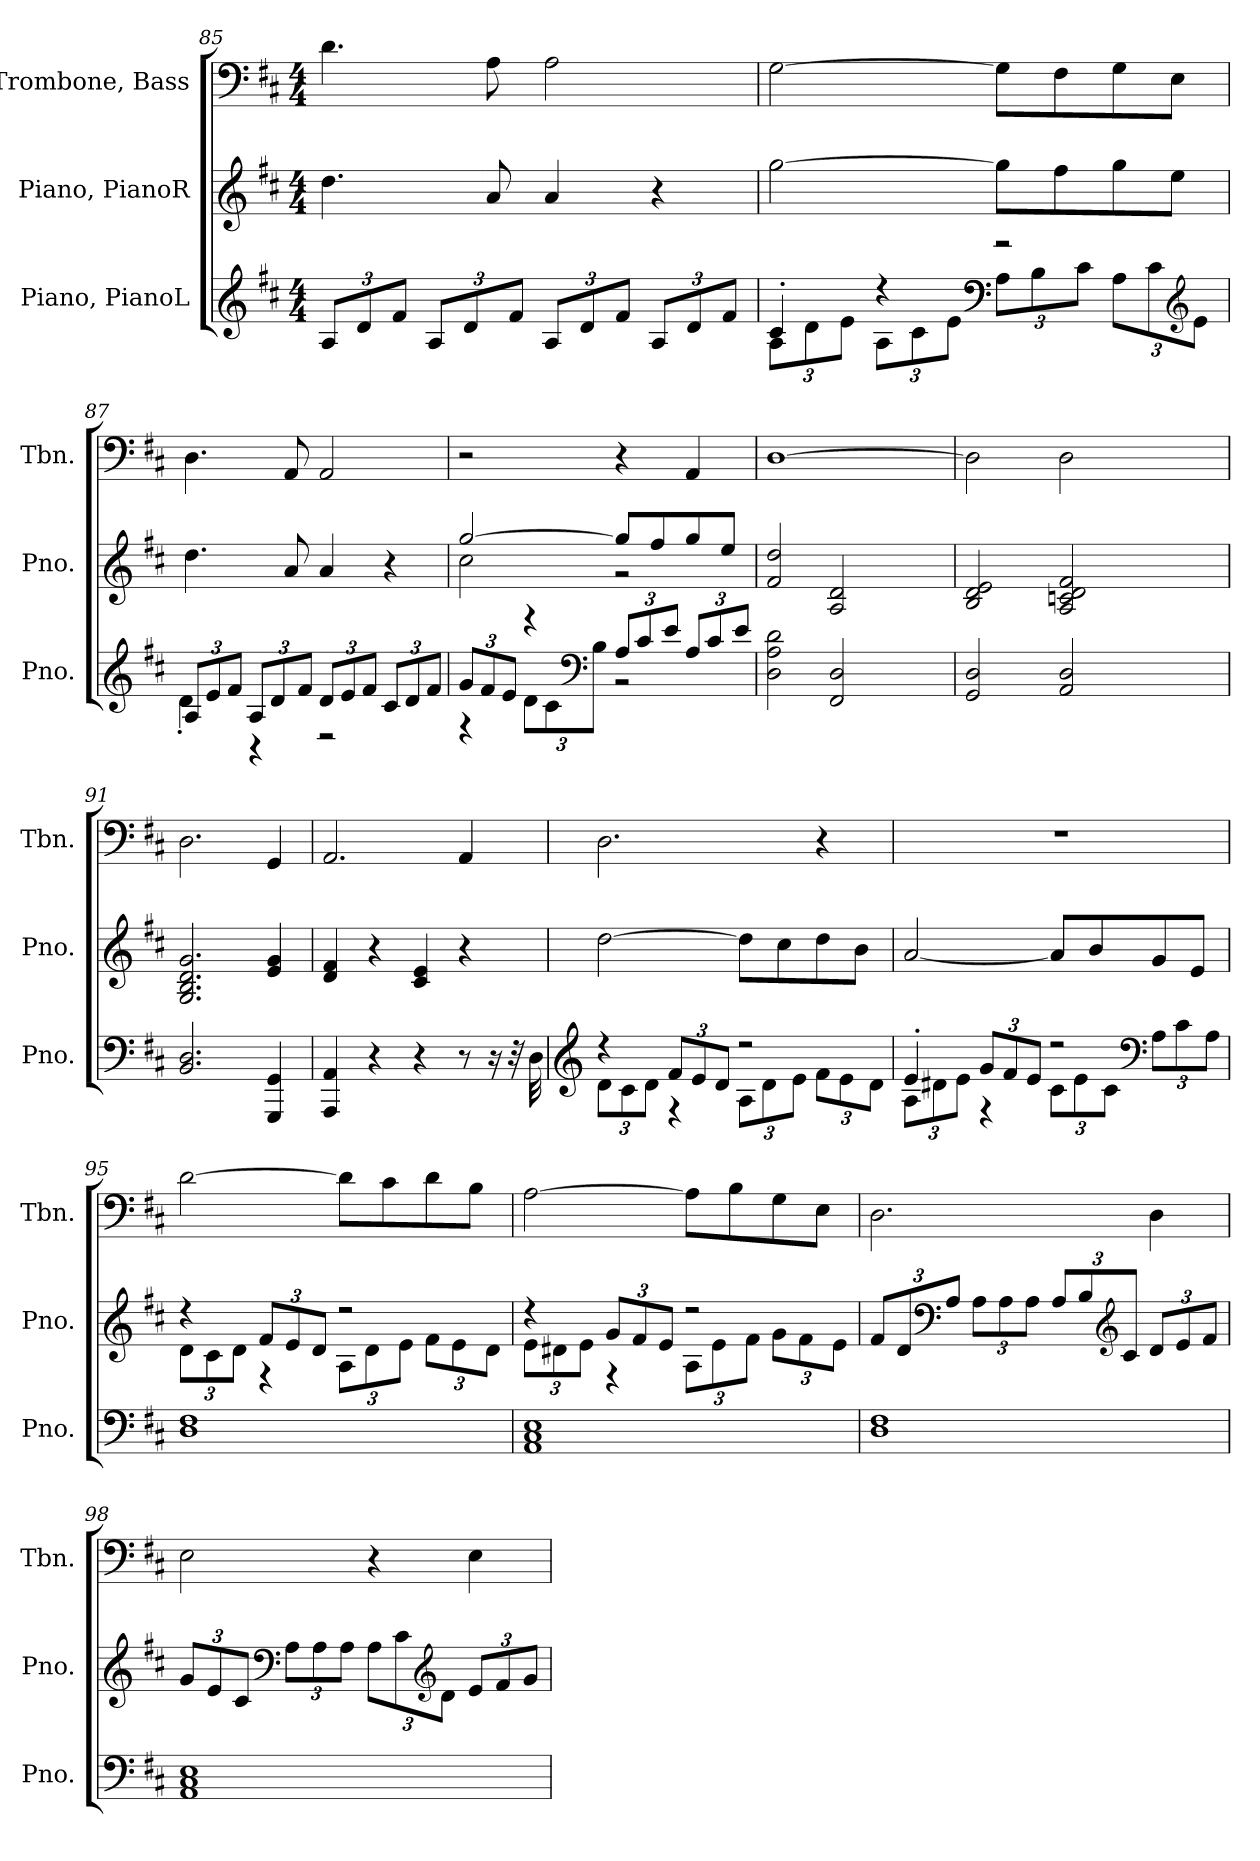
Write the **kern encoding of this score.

**kern	**kern	**kern
*part3	*part2	*part1
*staff3	*staff2	*staff1
*I"Piano, PianoL	*I"Piano, PianoR	*I"Trombone, Bass
*I'Pno.	*I'Pno.	*I'Tbn.
*clefG2	*clefG2	*clefF4
*k[f#c#]	*k[f#c#]	*k[f#c#]
*M4/4	*M4/4	*M4/4
*Xbrackettup	*	*
=85	=85	=85
12A/L	4.dd\	4.d\
12d/	.	.
12f#/J	.	.
12A/L	.	.
12d/	.	.
.	8a/	8A\
12f#/J	.	.
12A/L	4a/	2A\
12d/	.	.
12f#/J	.	.
12A/L	4r	.
12d/	.	.
12f#/J	.	.
!!LO:PB:g=z
=86	=86	=86
*^	*	*
4c#'/	12A\L	[2gg\	[2G\
.	12d\	.	.
.	12e\J	.	.
4r	12A\L	.	.
.	12c#\	.	.
.	12e\J	.	.
*clefF4	*	*	*
2r	12A\L	8gg\L]	8G\L]
.	12B\	.	.
.	.	8ff#\	8F#\
.	12c#\J	.	.
.	12A\L	8gg\	8G\
.	12c#\	.	.
.	.	8ee\J	8E\J
*clefG2	*	*	*
.	12e\J	.	.
=87	=87	=87	=87
12A/L	4d'\	4.dd\	4.D\
12e/	.	.	.
12f#/J	.	.	.
12A/L	4r	.	.
12d/	.	.	.
.	.	8a/	8AA/
12f#/J	.	.	.
12d/L	2r	4a/	2AA/
12e/	.	.	.
12f#/J	.	.	.
12c#/L	.	4r	.
12d/	.	.	.
12f#/J	.	.	.
=88	=88	=88	=88
*	*	*^	*
12g/L	4r	[2gg/	2cc#\	2r
12f#/	.	.	.	.
12e/J	.	.	.	.
4r	12d\L	.	.	.
.	12c#\	.	.	.
*clefF4	*	*	*	*
.	12B\J	.	.	.
12A/L	2r	8gg/L]	2r	4r
12c#/	.	.	.	.
.	.	8ff#/	.	.
12e/J	.	.	.	.
12A/L	.	8gg/	.	4AA/
12c#/	.	.	.	.
.	.	8ee/J	.	.
12e/J	.	.	.	.
*v	*v	*	*	*
*	*v	*v	*
!!LO:LB:g=z
=89	=89	=89
*	*	*^
*	*	*	*^
*	*	*	*	*^
*	*	*	*	*	*^
*	*	*	*	*	*	*^
2D\ 2A\ 2d\	2f#/ 2dd/	[1D	2ryy	2ryy	2.ryy	2ryy	2...ryy
2FF#/ 2D/	2A/ 2d/	.	16ryy	8ryy	.	4ryy	.
*	*	*MM131	*	*	*	*	*
.	.	.	4..ryy	.	.	.	.
*	*	*MM130	*	*	*	*	*
.	.	.	.	4.ryy	.	.	.
*	*	*MM129	*	*	*	*	*
.	.	.	.	.	4ryy	16ryy	.
*	*	*MM128	*	*	*	*	*
.	.	.	.	.	.	8.ryy	.
*	*	*MM127	*	*	*	*	*
.	.	.	.	.	.	.	16ryy
=90	=90	=90	=90	=90	=90	=90	=90
*	*	*	*	*	*	*^	*^
*	*	*	*	*	*	*	*	*	*
2GG/ 2D/	2B/ 2d/ 2e/	2D\]	16ryy	3ryy	3ryy	2ryy	3%2ryy	3%2ryy	2...ryy
*	*	*MM132	*	*	*	*	*	*	*
.	.	.	2...ryy	.	.	.	.	.	.
.	.	.	.	6ryy	6...ryy	.	.	.	.
2AA/ 2D/	2A/ 2cn/ 2d/ 2f#/	2D\	.	24..ryy	.	8..ryy	.	.	.
*	*	*MM127	*	*	*	*	*	*	*
.	.	.	.	3ryy	.	.	.	.	.
*	*	*MM122	*	*	*	*	*	*	*
.	.	.	.	.	3ryy	.	.	.	.
.	.	.	.	.	.	.	12.ryy	6ryy	.
*	*	*MM117	*	*	*	*	*	*	*
.	.	.	.	.	.	4ryy	.	.	.
*	*	*MM112	*	*	*	*	*	*	*
.	.	.	.	.	.	.	6ryy	.	.
.	.	.	.	.	.	.	.	48.ryy	.
*	*	*MM108	*	*	*	*	*	*	*
.	.	.	.	.	.	.	.	12ryy	.
.	.	.	.	12ryy	.	.	.	.	.
*	*	*MM103	*	*	*	*	*	*	*
.	.	.	.	.	.	.	.	.	16ryy
.	.	.	.	.	.	.	.	24ryy	.
.	.	.	.	.	.	.	24ryy	.	.
.	.	.	.	.	.	32ryy	.	.	.
.	.	.	.	.	48ryy	.	.	.	.
.	.	.	.	96ryy	.	.	.	96ryy	.
*	*	*v	*v	*v	*v	*v	*v	*v	*v
=91	=91	=91
*	*	*MM62
2.BB/ 2.D/	2.G/ 2.B/ 2.d/ 2.g/	2.D\
*	*	*MM132
4GGG/ 4GG/	4e/ 4g/	4GG/
=92	=92	=92
4AAA/ 4AA/	4d/ 4f#/	2.AA/
4r	4r	.
4r	4c#/ 4e/	.
8r	4r	4AA/
16r	.	.
32r	.	.
32D\	.	.
=93	=93	=93
*clefG2	*	*
*^	*	*
4r	12d\L	[2dd\	2.D\
.	12c#\	.	.
.	12d\J	.	.
12f#/L	4r	.	.
12e/	.	.	.
12d/J	.	.	.
2r	12A\L	8dd\L]	.
.	12d\	.	.
.	.	8cc#\	.
.	12e\J	.	.
.	12f#\L	8dd\	4r
.	12e\	.	.
.	.	8b\J	.
.	12d\J	.	.
!!LO:LB:g=z
=94	=94	=94	=94
4e'/	12A\L	[2a/	1r
.	12d#X\	.	.
.	12e\J	.	.
12g/L	4r	.	.
12f#/	.	.	.
12e/J	.	.	.
2r	12c#\L	8a/L]	.
.	12e\	.	.
.	.	8b/	.
.	12c#\J	.	.
*clefF4	*	*	*
.	12A\L	8g/	.
.	12c#\	.	.
.	.	8e/J	.
.	12A\J	.	.
*v	*v	*	*
=95	=95	=95
*	*^	*
*	*	*Xbrackettup	*
1D 1F#	4r	12d\L	[2d\
.	.	12c#\	.
.	.	12d\J	.
.	12f#/L	4r	.
.	12e/	.	.
.	12d/J	.	.
.	2r	12A\L	8d\L]
.	.	12d\	.
.	.	.	8c#\
.	.	12e\J	.
.	.	12f#\L	8d\
.	.	12e\	.
.	.	.	8B\J
.	.	12d\J	.
=96	=96	=96	=96
1AA 1C# 1E	4r	12e\L	[2A\
.	.	12d#X\	.
.	.	12e\J	.
.	12g/L	4r	.
.	12f#/	.	.
.	12e/J	.	.
.	2r	12A\L	8A\L]
.	.	12e\	.
.	.	.	8B\
.	.	12f#\J	.
.	.	12g\L	8G\
.	.	12f#\	.
.	.	.	8E\J
.	.	12e\J	.
*	*v	*v	*
!!LO:PB:g=z
=97	=97	=97
1D 1F#	12f#/L	2.D\
.	12d/	.
*	*clefF4	*
.	12A/J	.
.	12A\L	.
.	12A\	.
.	12A\J	.
.	12A/L	.
.	12B/	.
*	*clefG2	*
.	12c#/J	.
.	12d/L	4D\
.	12e/	.
.	12f#/J	.
=98	=98	=98
1AA 1C# 1E	12g/L	2E\
.	12e/	.
.	12c#/J	.
*	*clefF4	*
.	12A\L	.
.	12A\	.
.	12A\J	.
.	12A\L	4r
.	12c#\	.
*	*clefG2	*
.	12d\J	.
.	12e/L	4E\
.	12f#/	.
.	12g/J	.
=	=	=
*-	*-	*-
